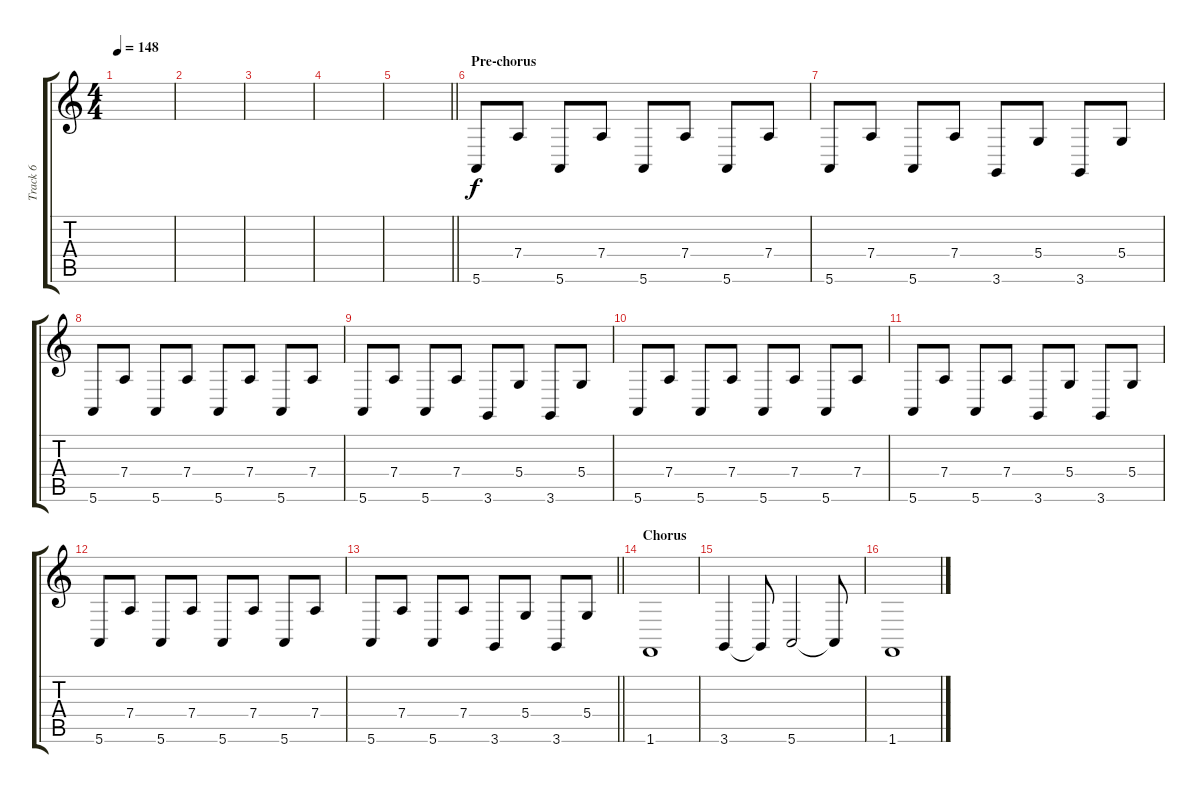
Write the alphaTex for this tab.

\track ("Track 6" "Track 6") {instrument lead1square}
\staff {score tabs}
\tuning (E4 B3 G3 D3 A2 E2) {hide}
\ts (4 4)
\tempo 148
\clef g2
\ks c
|
|
|
|
\barLineRight lightlight
|
\section ("" "Pre-chorus")
5.6.8 7.4.8 5.6.8 7.4.8 5.6.8 7.4.8 5.6.8 7.4.8 |
5.6.8 7.4.8 5.6.8 7.4.8 3.6.8 5.4.8 3.6.8 5.4.8 |
5.6.8 7.4.8 5.6.8 7.4.8 5.6.8 7.4.8 5.6.8 7.4.8 |
5.6.8 7.4.8 5.6.8 7.4.8 3.6.8 5.4.8 3.6.8 5.4.8 |
5.6.8 7.4.8 5.6.8 7.4.8 5.6.8 7.4.8 5.6.8 7.4.8 |
5.6.8 7.4.8 5.6.8 7.4.8 3.6.8 5.4.8 3.6.8 5.4.8 |
5.6.8 7.4.8 5.6.8 7.4.8 5.6.8 7.4.8 5.6.8 7.4.8 |
\barLineRight lightlight
5.6.8 7.4.8 5.6.8 7.4.8 3.6.8 5.4.8 3.6.8 5.4.8 |
\section ("" "Chorus")
1.6.1 |
3.6.4 3.6{t}.8 5.6.2 5.6{t}.8 |
1.6.1
